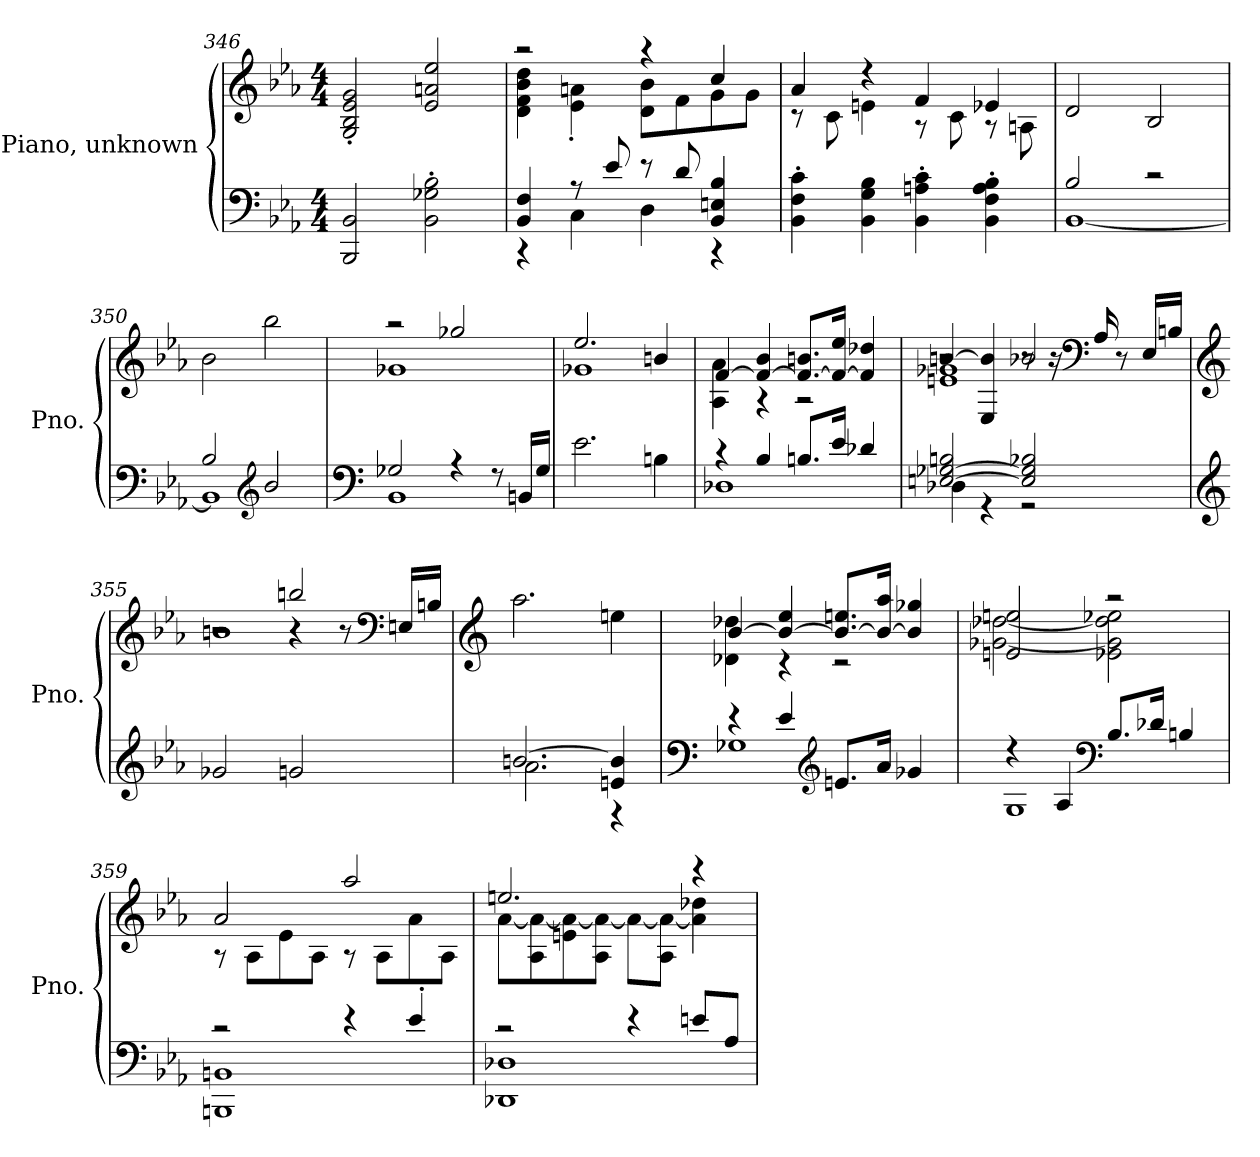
**kern	**kern
*part1	*part1
*staff2	*staff1
*I"Piano, unknown	*
*I'Pno.	*
*clefF4	*clefG2
*k[b-e-a-]	*k[b-e-a-]
*M4/4	*M4/4
=346	=346
2BBB-/ 2BB-/	2G/' 2B-/' 2e-/' 2g/'
2BB-\' 2G-X\' 2B-\'	2e-/ 2an/ 2ee-/
=347	=347
*^	*^
4BB-/ 4F/	4r	2r	4d\ 4f\ 4b-\ 4dd\
8r	4C\	.	4e-\' 4an\'
8e-/	.	.	.
8r	4D\	4r	8d\ 8b-\L
8d/	.	.	8f\
4BB-/ 4En/ 4B-/	4r	4cc/	8g\
.	.	.	8g\J
*v	*v	*	*
=348	=348	=348
4BB-\' 4F\' 4c\'	4a-/	8r
.	.	8c\
4BB-\ 4G\ 4B-\	4r	4en\
4BB-\' 4An\' 4c\'	4f/	8r
.	.	8c\
4BB-\' 4F\' 4A\' 4B-\'	4e-X/	8r
.	.	8An\
*	*v	*v
=349	=349
*^	*
2B-/	[1BB-	2d/
2r	.	2B-/
!!LO:LB:g=z
=350	=350	=350
2B-/	1BB-]	2b-\
*clefG2	*	*
2b-/	.	2bb-\
=351	=351	=351
*clefF4	*	*
*	*	*^
2G-X/	1BB-	2r	1g-X
4r	.	2gg-X/	.
8r	.	.	.
16BBn/LL	.	.	.
16G-/JJ	.	.	.
*v	*v	*	*
=352	=352	=352
2.e-\	2.ee-/	1g-X
4Bn\	4bn/	.
=353	=353	=353
*^	*	*
4r	1D-X	[4f/	4A-\ 4a-\
4B-/	.	4f/_ 4b-/	4r
8.Bn/L	.	8.f/_ 8.bn/L	2r
16e-/Jk	.	16f/_ 16ee-/Jk	.
4d-X/	.	4f/] 4dd-X/	.
=354	=354	=354	=354
*	*	*	*^
[2En/ [2G-X/ 2Bn/	4D-X\	2r	1en 1g-X	[4bn/
.	4r	.	.	4E-/ 4b/]
2E/] 2G-/] 2B-X/	2r	2b-X/	.	8r
.	.	.	.	16r
*	*	*clefF4	*	*
.	.	.	.	16A-/
.	.	.	.	8r
.	.	.	.	16E-/LL
.	.	.	.	16Bn/JJ
*v	*v	*	*	*
!!LO:PB:g=z	!!	!!
=355	=355	=355	=355
*clefG2	*clefG2	*	*
2g-X/	2r	1bn	2r
2gn/	2bbn/	.	4r
.	.	.	8r
*	*clefF4	*	*
.	.	.	16En/LL
.	.	.	16Bn/JJ
*	*v	*v	*v
=356	=356
*	*clefG2
*^	*
[2.bn/	2.a-\	2.aa-\
4en/ 4b/]	4r	4een\
=357	=357	=357
*clefF4	*	*
*	*	*^
4r	1G-X	[4b-/	4d-X\ 4dd-X\
4e-/	.	4b-/_ 4ee-/	4r
*clefG2	*	*	*
8.en/L	.	8.b-/_ 8.een/L	2r
16a-/Jk	.	16b-/_ 16aa-/Jk	.
4g-X/	.	4b-/] 4gg-X/	.
=358	=358	=358	=358
4r	1G	2en/ 2een/	[2g-X\ [2dd-X\
4A-/	.	.	.
*clefF4	*	*	*
8.B-/L	.	2r	2e-X\ 2g-\] 2dd-\] 2ee-X\
16d-X/Jk	.	.	.
4Bn/	.	.	.
!!LO:LB:g=z	!!
=359	=359	=359	=359
2r	1BBBn 1BBn	2a-/	8r
.	.	.	8A-\L
.	.	.	8e-\
.	.	.	8A-\J
4r	.	2aa-/	8r
.	.	.	8A-\L
4e-'/	.	.	8a-\
.	.	.	8A-\J
=360	=360	=360	=360
2r	1DD-X 1D-X	2.een/	[8a-\L
.	.	.	8A-\ 8a-\_
.	.	.	8en\ 8a-\_
.	.	.	8A-\ 8a-\_J
4r	.	.	8a-\L_
.	.	.	8A-\ 8a-\_J
8en/L	.	4r	4a-\] 4dd-X\
8A-/J	.	.	.
*v	*v	*	*
*	*v	*v
=	=
*-	*-
